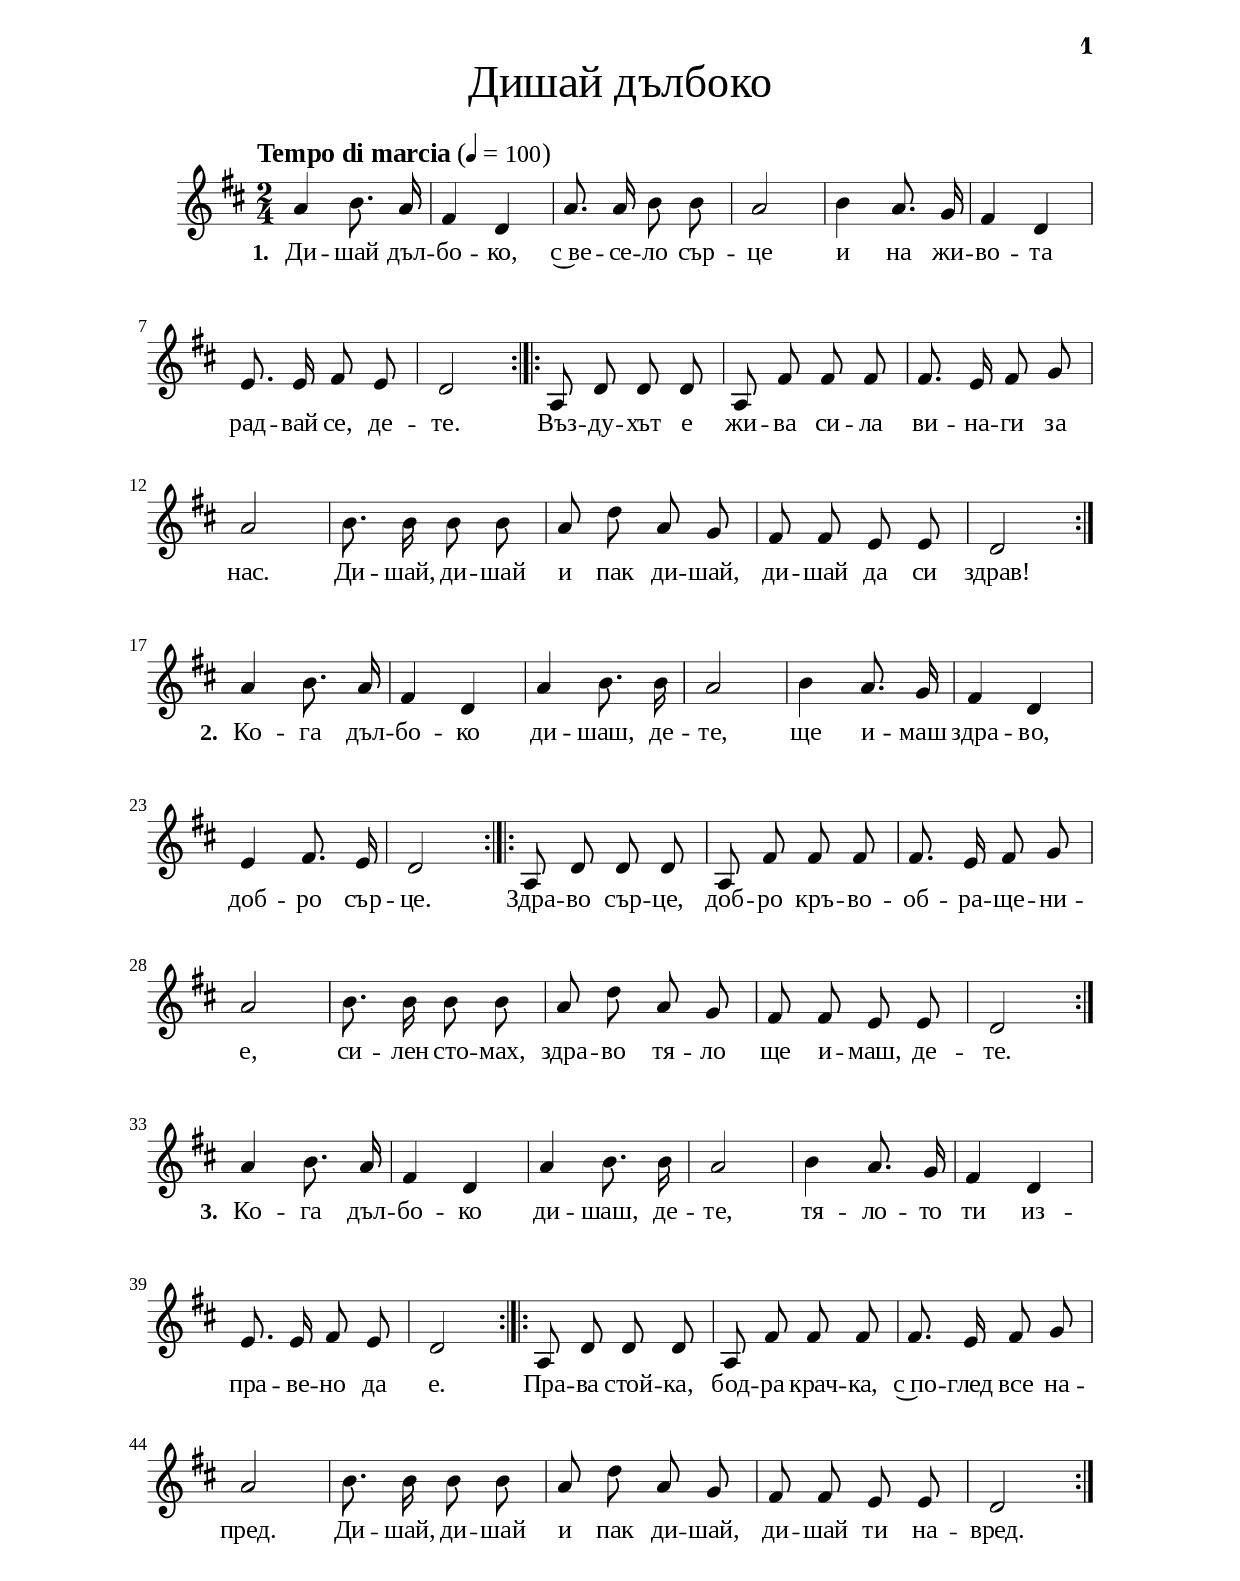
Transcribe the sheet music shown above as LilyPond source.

\version "2.24.4"

\include "include/globals.ily"
\bookpart {
  \label #'ref063
  \tocItem \markup "Дишай дълбоко"
  \include "include/bookpart-paper.ily"
  \score {
    \include "include/score-layout.ily"

    \new Voice = "mainVoice" \absolute  {
      \clef treble
      \key d \major
      \time 2/4
      \tempoFunc "Tempo di marcia" 4 "100"
      \autoBeamOff

      a'4 b'8. a'16 | fis'4 d' | a'8. a'16 b'8 b' | a'2 b'4 a'8. g'16 | fis'4 d' | \break
      e'8. e'16 fis'8 e' | d'2 \bar ":|.|:" |
      a8 d' d' d' | a8 fis' fis' fis' | fis'8. e'16 fis'8 g' | \break  a'2 |
      b'8. b'16 b'8 b' | a'8 d'' a' g' |  fis'8 fis'8 e'8 e'8|  d'2 \bar ":|." \break |

      a'4 b'8. a'16 | fis'4 d' | a'4 b'8. b'16 | a'2 b'4 a'8. g'16 | fis'4 d' | \break
      e'4 fis'8. e'16 | d'2 \bar ":|.|:" |
      a8 d' d' d' | a8 fis' fis' fis' | fis'8. e'16 fis'8 g' | \break  a'2 |
      b'8. b'16 b'8 b' | a'8 d'' a' g' |  fis'8 fis'8 e'8 e'8|  d'2 \bar ":|." \break |

      a'4 b'8. a'16 | fis'4 d' | a'4 b'8. b'16 | a'2 b'4 a'8. g'16 | fis'4 d' | \break
      e'8. e'16 fis'8 e'| d'2 \bar ":|.|:" |
      a8 d' d' d' | a8 fis' fis' fis' | fis'8. e'16 fis'8 g' | \break  a'2 |
      b'8. b'16 b'8 b' | a'8 d'' a' g' |  fis'8 fis'8 e'8 e'8|  d'2 \bar ":|." \break |

    }

    \addlyrics {
      \set stanza = "1. " Ди -- шай дъл -- бо -- ко, с~ве -- се -- ло сър -- це
      и на жи -- во -- та рад -- вай се, де -- те.
      Въз -- ду -- хът е жи -- ва си -- ла ви -- на -- ги за нас.
      Ди -- шай, ди -- шай и пак ди -- шай, ди -- шай да си здрав!

      \set stanza = "2. " Ко -- га дъл -- бо -- ко ди -- шаш, де -- те,

      ще и -- маш здра -- во, доб -- ро сър -- це.

      Здра -- во сър -- це,

      доб -- ро кръ -- во -- об -- ра -- ще -- ни -- е,

      си -- лен сто -- мах, здра -- во тя -- ло

      ще и -- маш, де -- те.


      \set stanza = "3. " Ко -- га дъл  -- бо -- ко ди -- шаш, де -- те,

      тя -- ло -- то ти из -- пра -- ве -- но да е.

      Пра -- ва стой -- ка, бод -- ра крач -- ка,

      с~по -- глед все на -- пред.

      Ди -- шай, ди -- шай и пак ди -- шай,

      ди -- шай ти на -- вред.
    }


    \header {
      title = \titleFunc #'ref_desc_1 "Дишай дълбоко" "Dišaj dălboko"
    }

    \midi{}

  } % score

} % bookpart
